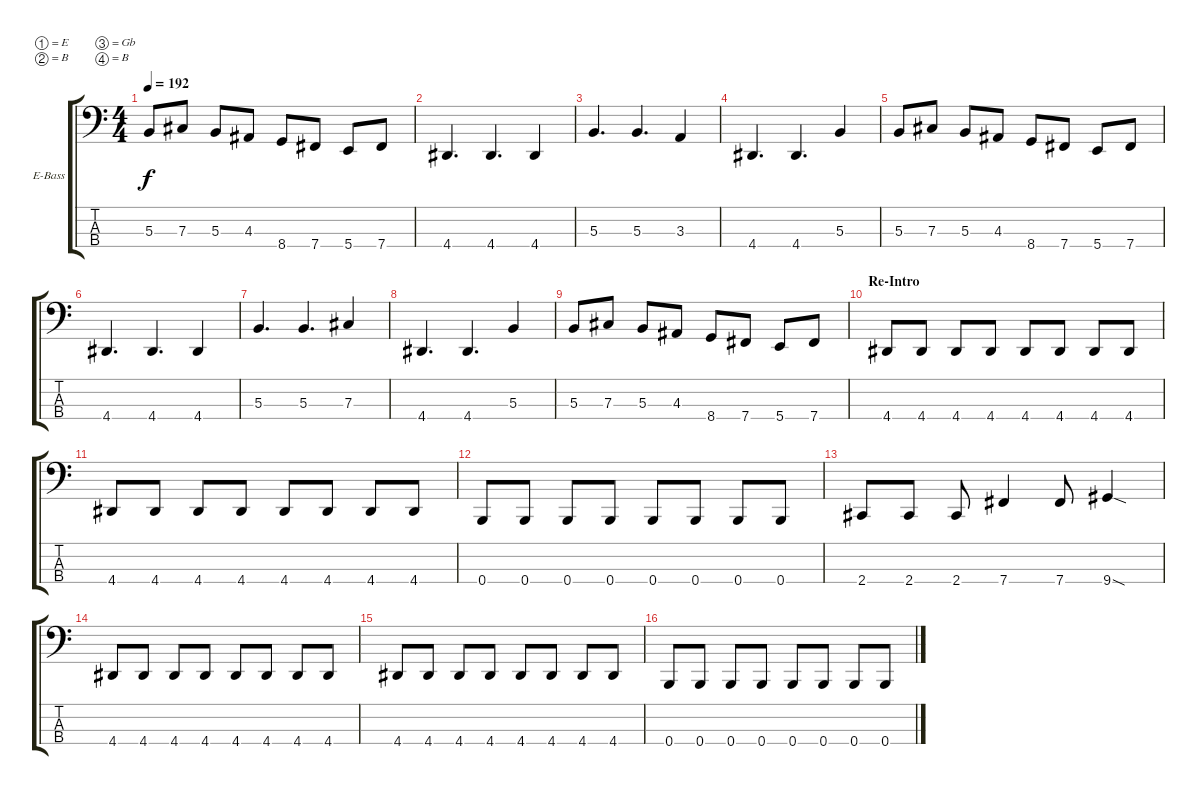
\bracketExtendMode groupsimilarinstruments
\firstSystemTrackNameOrientation horizontal
\otherSystemsTrackNameOrientation horizontal
\track ("Brent Fox" "E-Bass") {instrument electricbassfinger}
\staff {score tabs}
\tuning (E2 B1 Gb1 B0)
\ts (4 4)
\tempo 192
\clef f4
\ks aminor
5.3.8{dy f} 7.3.8 5.3.8 4.3.8 8.4.8 7.4.8 5.4.8 7.4.8 |
4.4.4{d} 4.4.4{d} 4.4.4 |
5.3.4{d} 5.3.4{d} 3.3.4 |
4.4.4{d} 4.4.4{d} 5.3.4 |
5.3.8 7.3.8 5.3.8 4.3.8 8.4.8 7.4.8 5.4.8 7.4.8 |
4.4.4{d} 4.4.4{d} 4.4.4 |
5.3.4{d} 5.3.4{d} 7.3.4 |
4.4.4{d} 4.4.4{d} 5.3.4 |
5.3.8 7.3.8 5.3.8 4.3.8 8.4.8 7.4.8 5.4.8 7.4.8 |
\section ("" "Re-Intro")
4.4.8 4.4.8 4.4.8 4.4.8 4.4.8 4.4.8 4.4.8 4.4.8 |
4.4.8 4.4.8 4.4.8 4.4.8 4.4.8 4.4.8 4.4.8 4.4.8 |
0.4.8 0.4.8 0.4.8 0.4.8 0.4.8 0.4.8 0.4.8 0.4.8 |
2.4.8 2.4.8 2.4.8 7.4.4 7.4.8 9.4{sod}.4 |
4.4.8 4.4.8 4.4.8 4.4.8 4.4.8 4.4.8 4.4.8 4.4.8 |
4.4.8 4.4.8 4.4.8 4.4.8 4.4.8 4.4.8 4.4.8 4.4.8 |
0.4.8 0.4.8 0.4.8 0.4.8 0.4.8 0.4.8 0.4.8 0.4.8
